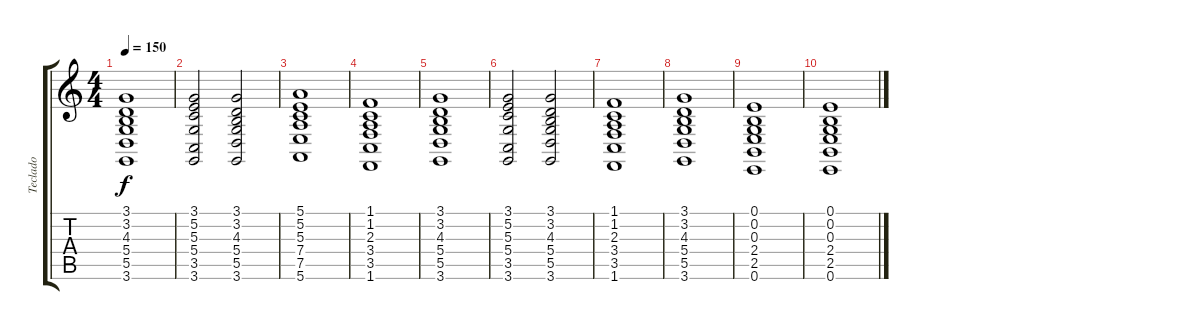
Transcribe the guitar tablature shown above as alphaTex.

\track ("Teclado" "Teclado") {instrument choiraahs}
\staff {score tabs}
\tuning (E4 B3 G3 D3 A2 E2) {hide}
\ts (4 4)
\tempo 150
\clef g2
\ks c
(3.1 3.2 4.3 5.4 5.5 3.6).1{dy f} |
(3.1 5.2 5.3 5.4 3.5 3.6).2 (3.1 3.2 4.3 5.4 5.5 3.6).2 |
(5.1 5.2 5.3 7.4 7.5 5.6).1 |
(1.1 1.2 2.3 3.4 3.5 1.6).1 |
(3.1 3.2 4.3 5.4 5.5 3.6).1 |
(3.1 5.2 5.3 5.4 3.5 3.6).2 (3.1 3.2 4.3 5.4 5.5 3.6).2 |
(1.1 1.2 2.3 3.4 3.5 1.6).1 |
(3.1 3.2 4.3 5.4 5.5 3.6).1 |
(0.1 0.2 0.3 2.4 2.5 0.6).1 |
(0.1 0.2 0.3 2.4 2.5 0.6).1
